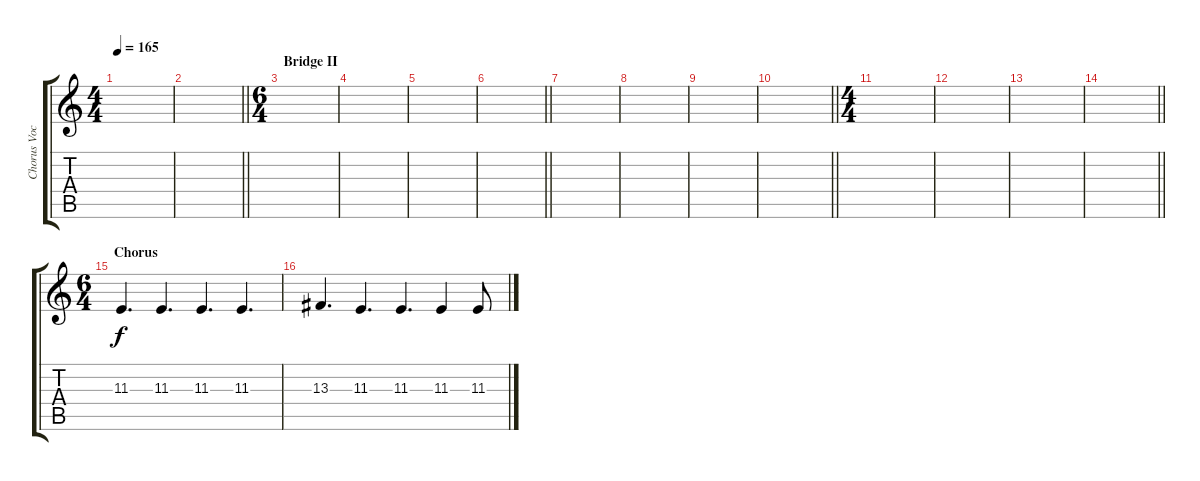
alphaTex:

\track ("Chorus Vocals I" "Chorus Voc") {instrument pad4choir}
\staff {score tabs}
\tuning (D4 A3 F3 C3 G2 C2) {hide}
\ts (4 4)
\tempo 165
\clef g2
\ks c
|
\barLineRight lightlight
|
\ts (6 4)
\section ("" "Bridge II")
|
|
|
\barLineRight lightlight
|
\section ("" "")
|
|
|
\barLineRight lightlight
|
\ts (4 4)
\section ("" "")
|
|
|
\barLineRight lightlight
|
\ts (6 4)
\section ("" "Chorus")
11.3.4{d} 11.3.4{d} 11.3.4{d} 11.3.4{d} |
13.3.4{d} 11.3.4{d} 11.3.4{d} 11.3.4 11.3.8
